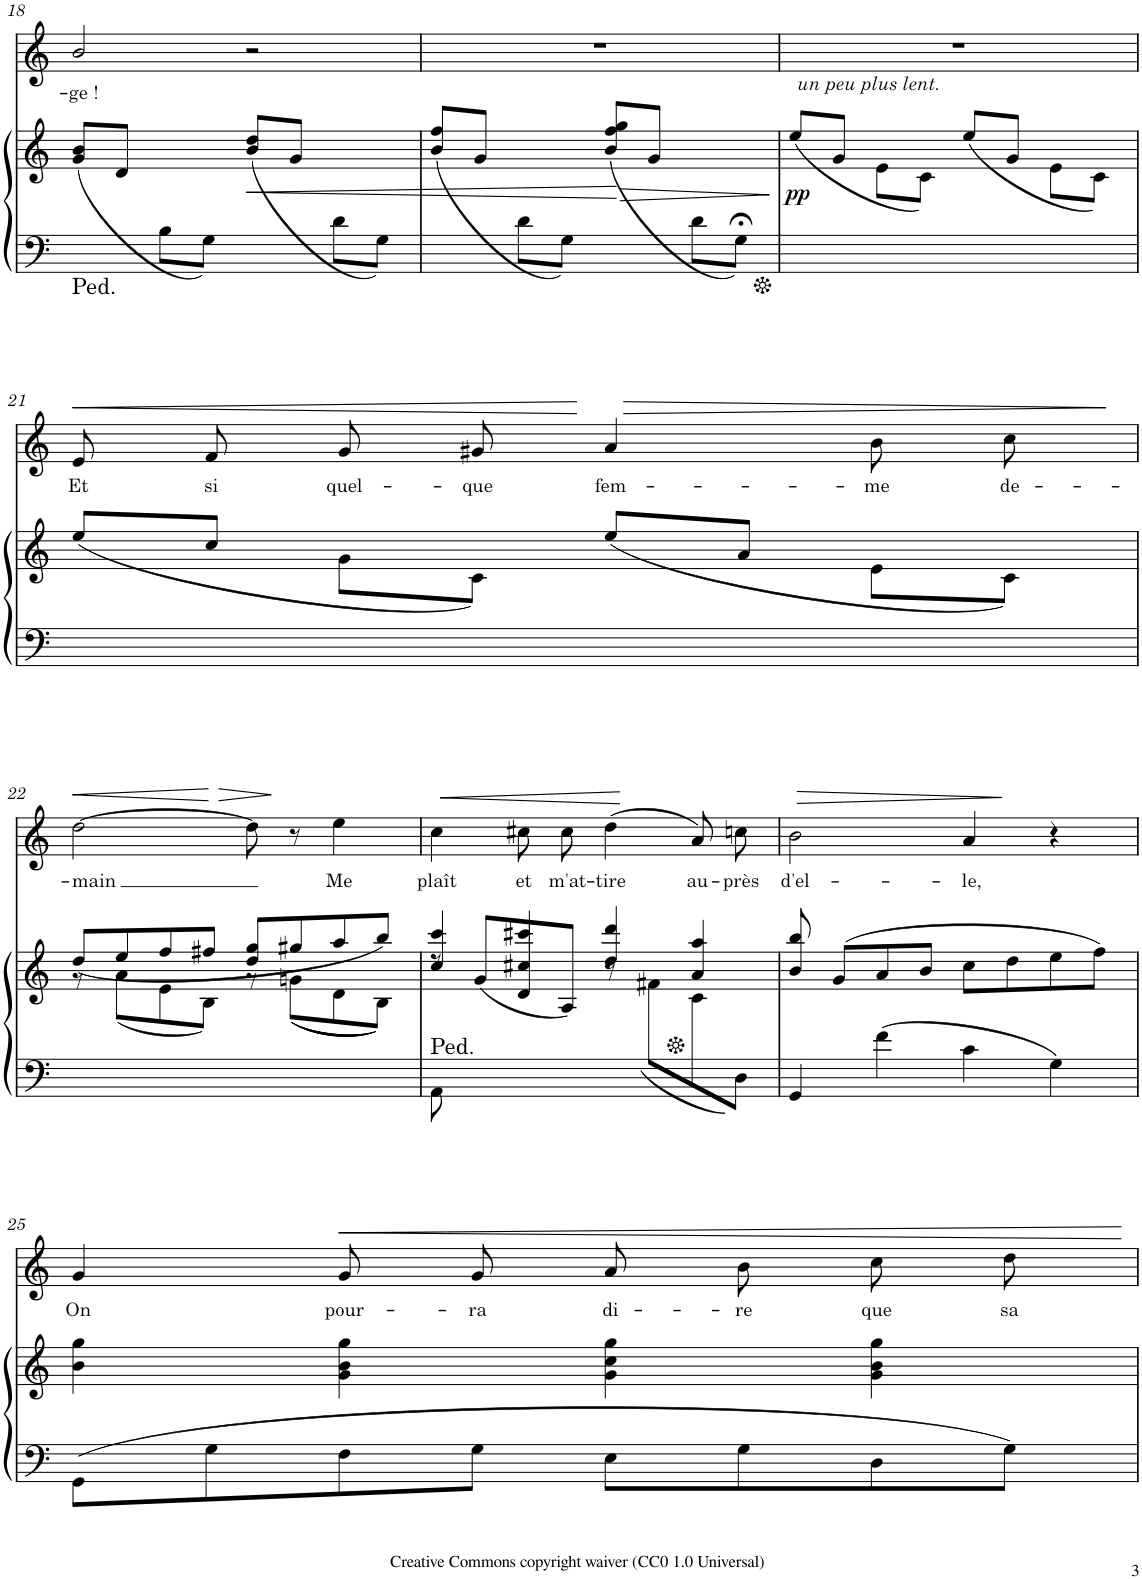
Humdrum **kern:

**kern	**kern	**dynam	**kern	**text	**dynam
*part2	*part2	*part2	*part1	*part1	*part1
*staff3	*staff2	*staff2/3	*staff1	*staff1	*staff1
*I"Piano	*	*	*I"Chant Voice	*	*
*I'Pno	*	*	*	*	*
!!LO:PB:g=z
*clefF4	*clefG2	*	*clefG2	*	*
*k[]	*k[]	*	*k[]	*	*
*M4/4	*M4/4	*	*M4/4	*	*
*met(c)	*met(c)	*	*met(c)	*	*
=18	=18	=18	=18	=18	=18
!	!	!	!	!LO:LY:b	!
4ryy	(8g/ 8b/L	.	2b/	-ge !	.
.	8d/J	.	.	.	.
8B\L	4ryy	.	.	.	.
8G\J)	.	.	.	.	.
!	!	!LO:HP:b	!	!	!
4ryy	(8b/ 8dd/L	<	2r	.	.
.	8g/J	.	.	.	.
8d\L	4ryy	.	.	.	.
8G\J)	.	.	.	.	.
=19	=19	=19	=19	=19	=19
4ryy	(8b/ 8ff/L	.	1r	.	.
.	8g/J	.	.	.	.
8d\L	4ryy	.	.	.	.
8G\J)	.	.	.	.	.
!	!	!LO:HP:b	!	!	!
4ryy	(8b/ 8ff/ 8gg/L	>	.	.	.
.	8g/J	[	.	.	.
8d\L	4ryy	.	.	.	.
8G;<\J)	.	.	.	.	.
.	.	]	.	.	.
=20	=20	=20	=20	=20	=20
!	!	!	!LO:TX:b:i:t=un peu plus lent.	!	!
!	!	!LO:DY:b	!	!	!
1ryy	(<8ee/L	pp	1r	.	.
.	8g/J	.	.	.	.
.	8e\L	.	.	.	.
.	8c\J)	.	.	.	.
.	(<8ee/L	.	.	.	.
.	8g/J	.	.	.	.
.	8e\L	.	.	.	.
.	8c\J)	.	.	.	.
!!LO:LB:g=z
=21	=21	=21	=21	=21	=21
!	!	!	!	!LO:LY:b	!LO:HP:b
1ryy	(<8ee/L	.	8e/L	Et	<
!	!	!	!	!LO:LY:b	!
.	8cc/J	.	8f/J	si	.
!	!	!	!	!LO:LY:b	!
.	8g\L	.	8g/L	quel-	.
!	!	!	!	!LO:LY:b	!
.	8c\J)	.	8g#X/J	-que	.
!	!	!	!	!LO:LY:b	!LO:HP:n=1:b
.	(<8ee/L	.	4a/	fem-	[ >
.	8a/J	.	.	.	.
!	!	!	!	!LO:LY:b	!
.	8e\L	.	8b\L	-me	.
!	!	!	!	!LO:LY:b	!
.	8c\J)	.	8cc\J	de-	.
.	.	.	.	.	]
!!LO:LB:g=z
=22	=22	=22	=22	=22	=22
*	*^	*	*	*	*
!	!	!	!	!	!LO:LY:b	!LO:HP:b
1ryy	(<8dd/L	8r	.	[2dd\	-main	<
.	8ee/	(<8a\L	.	.	.	.
.	8ff/	8e\	.	.	.	.
.	8ff#X/J	8B\J)	.	.	.	.
!	!	!	!	!	!	!LO:HP:n=1:b
.	8dd/ 8gg/L	8r	.	8dd\]	.	[ >
.	8gg#X/	(<(<8gn\L	.	8r	.	]
!	!	!	!	!	!LO:LY:b	!
.	8aa/	8d\	.	4ee\	Me	.
.	8bb/J)	8B\J))	.	.	.	.
=23	=23	=23	=23	=23	=23	=23
*^	*	*	*	*	*	*
*	*	*ped	*	*	*	*	*
!	!	!	!	!	!	!LO:LY:b	!LO:HP:b
8r	8AA\	4cc/ 4ccc/	8ryy	.	4cc\	plaît	<
4.ryy	2..ryy	.	(<8g/L	.	.	.	.
!	!	!	!	!	!	!LO:LY:b	!
.	.	4cc#X/ 4ccc#X/	8d/	.	8cc#X\L	et	.
!	!	!	!	!	!	!LO:LY:b	!
.	.	.	8A/J)	.	8cc#\J	m'at-	.
!	!	!	!	!	!	!LO:LY:b	!
8r	.	4dd/ 4ddd/	8ryy	.	(4dd\	-tire	.
4ryy	.	.	(<8f#X\L	.	.	.	.
*	*	*Xped	*	*	*	*	*
!	!	!	!	!	!	!LO:LY:b	!
.	.	4a/ 4aa/	8c\	.	8a\L)	au-	[
!	!	!	!	!	!	!LO:LY:b	!
8D\J)	.	.	8ryy	.	8ccn\J	-près	.
*v	*v	*	*	*	*	*	*
=24	=24	=24	=24	=24	=24	=24
!	!	!	!	!	!LO:LY:b	!LO:HP:b
*	*v	*v	*	*	*	*
4GG/	8b/ 8bb/	.	2b\	d'el-	>
.	(8g/L	.	.	.	.
4f\	8a/	.	.	.	.
.	8b/J	.	.	.	.
!	!	!	!	!LO:LY:b	!
4c\	8cc\L	.	4a/	-le,	.
.	8dd\	.	.	.	.
4G\	8ee\	.	4r	.	]
.	8ff\J)	.	.	.	.
!!LO:LB:g=z
=25	=25	=25	=25	=25	=25
!	!	!	!	!LO:LY:b	!
8GG\L	4b\ 4gg\	.	4g/	On	.
8G\	.	.	.	.	.
!	!	!	!	!LO:LY:b	!LO:HP:b
8F\	4g\ 4b\ 4gg\	.	8g/L	pour-	<
!	!	!	!	!LO:LY:b	!
8G\J	.	.	8g/J	-ra	.
!	!	!	!	!LO:LY:b	!
8E\L	4g\ 4cc\ 4gg\	.	8a/L	di-	.
!	!	!	!	!LO:LY:b	!
8G\	.	.	8b/J	-re	.
!	!	!	!	!LO:LY:b	!
8D\	4g\ 4b\ 4gg\	.	8cc\L	que	.
!	!	!	!	!LO:LY:b	!
8G\J	.	.	8dd\J	sa	.
.	.	.	.	.	[
=	=	=	=	=	=
*-	*-	*-	*-	*-	*-
